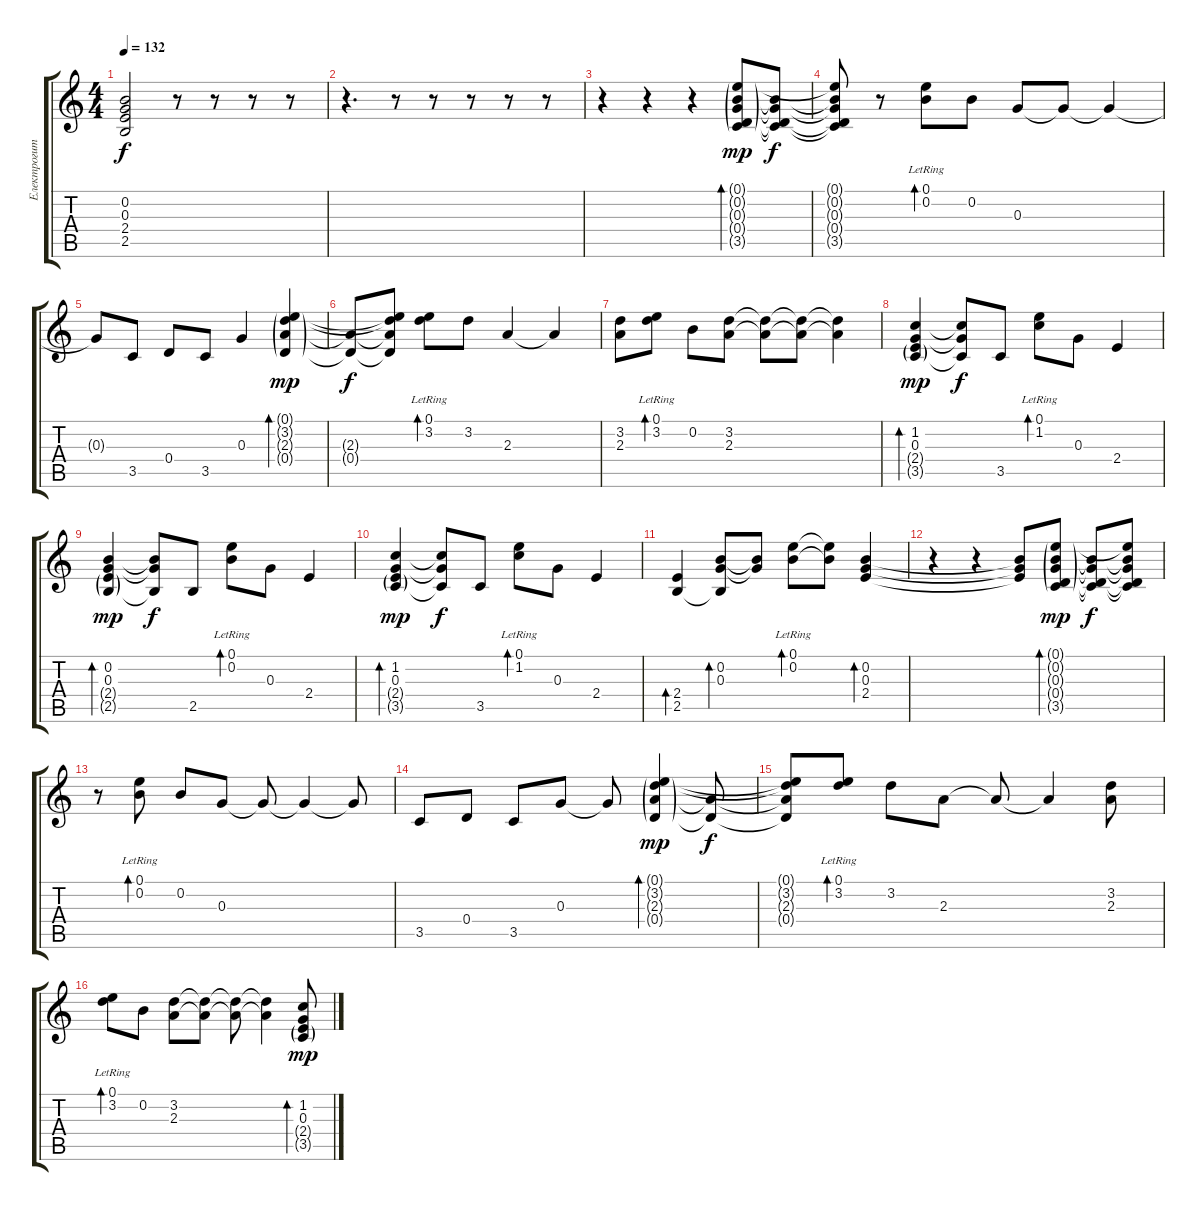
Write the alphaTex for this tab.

\track ("Електрогитара" "Електрогит") {instrument electricguitarclean}
\staff {score tabs}
\tuning (E4 B3 G3 D3 A2 E2) {hide}
\ts (4 4)
\tempo 132
\clef g2
\ks c
(0.2{t} 0.3{t} 2.4{t} 2.5{t}).2{dy f} r.8 r.8 r.8 r.8 |
r.4{d} r.8 r.8 r.8 r.8 r.8 |
r.4 r.4 r.4 (0.1{g} 0.2{g} 0.3{g} 0.4{g} 3.5{g}).8{bd 30 dy mp volume 13} (0.2{t} 0.3{t} 0.4{t} 3.5{t}).8{dy f} |
(0.1{t} 0.2{t} 0.3{t} 0.4{t} 3.5{t}).8 r.8 (0.1{lr} 0.2).8{bd 30} 0.2.8 0.3.8 0.3{t}.8 0.3{t}.4 |
0.3{t}.8 3.5.8 0.4.8 3.5.8 0.3.4 (0.1{g} 3.2{g} 2.3{g} 0.4{g}).4{bd 30 dy mp} |
(2.3{t} 0.4{t}).8{dy f} (0.1{t} 3.2{t} 2.3{t} 0.4{t}).8 (0.1{lr} 3.2).8{bd 30} 3.2.8 2.3.4 2.3{t}.4 |
(3.2 2.3).8 (0.1{lr} 3.2).8{bd 30} 0.2.8 (3.2 2.3).8 (3.2{t} 2.3{t}).8 (3.2{t} 2.3{t}).8 (3.2{t} 2.3{t}).4 |
(1.2 0.3 2.4{g} 3.5{g}).4{bd 240 dy mp} (1.2{t} 0.3{t} 3.5{t}).8{dy f} 3.5.8 (0.1{lr} 1.2).8{bd 30} 0.3.8 2.4.4 |
(0.2 0.3 2.4{g} 2.5{g}).4{bd 240 dy mp} (0.2{t} 0.3{t} 2.5{t}).8{dy f} 2.5.8 (0.1{lr} 0.2).8{bd 30} 0.3.8 2.4.4 |
(1.2 0.3 2.4{g} 3.5{g}).4{bd 240 dy mp} (1.2{t} 0.3{t} 3.5{t}).8{dy f} 3.5.8 (0.1{lr} 1.2).8{bd 30} 0.3.8 2.4.4 |
(2.4 2.5).4{bd 240} (0.2 0.3 2.5{t}).8{bd 240} (0.2{t} 0.3{t}).8 (0.1{lr} 0.2).8{bd 240} (0.1{t} 0.2{t}).8 (0.2 0.3 2.4).4{bd 240} |
r.4 r.4 (0.2{t} 0.3{t} 2.4{t}).8 (0.1{g} 0.2{g} 0.3{g} 0.4{g} 3.5{g}).8{bd 30 dy mp} (0.2{t} 0.3{t} 0.4{t} 3.5{t}).8{dy f} (0.1{t} 0.2{t} 0.3{t} 0.4{t} 3.5{t}).8 |
r.8 (0.1{lr} 0.2).8{bd 30} 0.2.8 0.3.8 0.3{t}.8 0.3{t}.4 0.3{t}.8 |
3.5.8 0.4.8 3.5.8 0.3.8 0.3{t}.8 (0.1{g} 3.2{g} 2.3{g} 0.4{g}).4{bd 30 dy mp} (2.3{t} 0.4{t}).8{dy f} |
(0.1{t} 3.2{t} 2.3{t} 0.4{t}).8 (0.1{lr} 3.2).8{bd 30} 3.2.8 2.3.8 2.3{t}.8 2.3{t}.4 (3.2 2.3).8 |
(0.1{lr} 3.2).8{bd 30} 0.2.8 (3.2 2.3).8 (3.2{t} 2.3{t}).8 (3.2{t} 2.3{t}).8 (3.2{t} 2.3{t}).4 (1.2 0.3 2.4{g} 3.5{g}).8{bd 240 dy mp}
